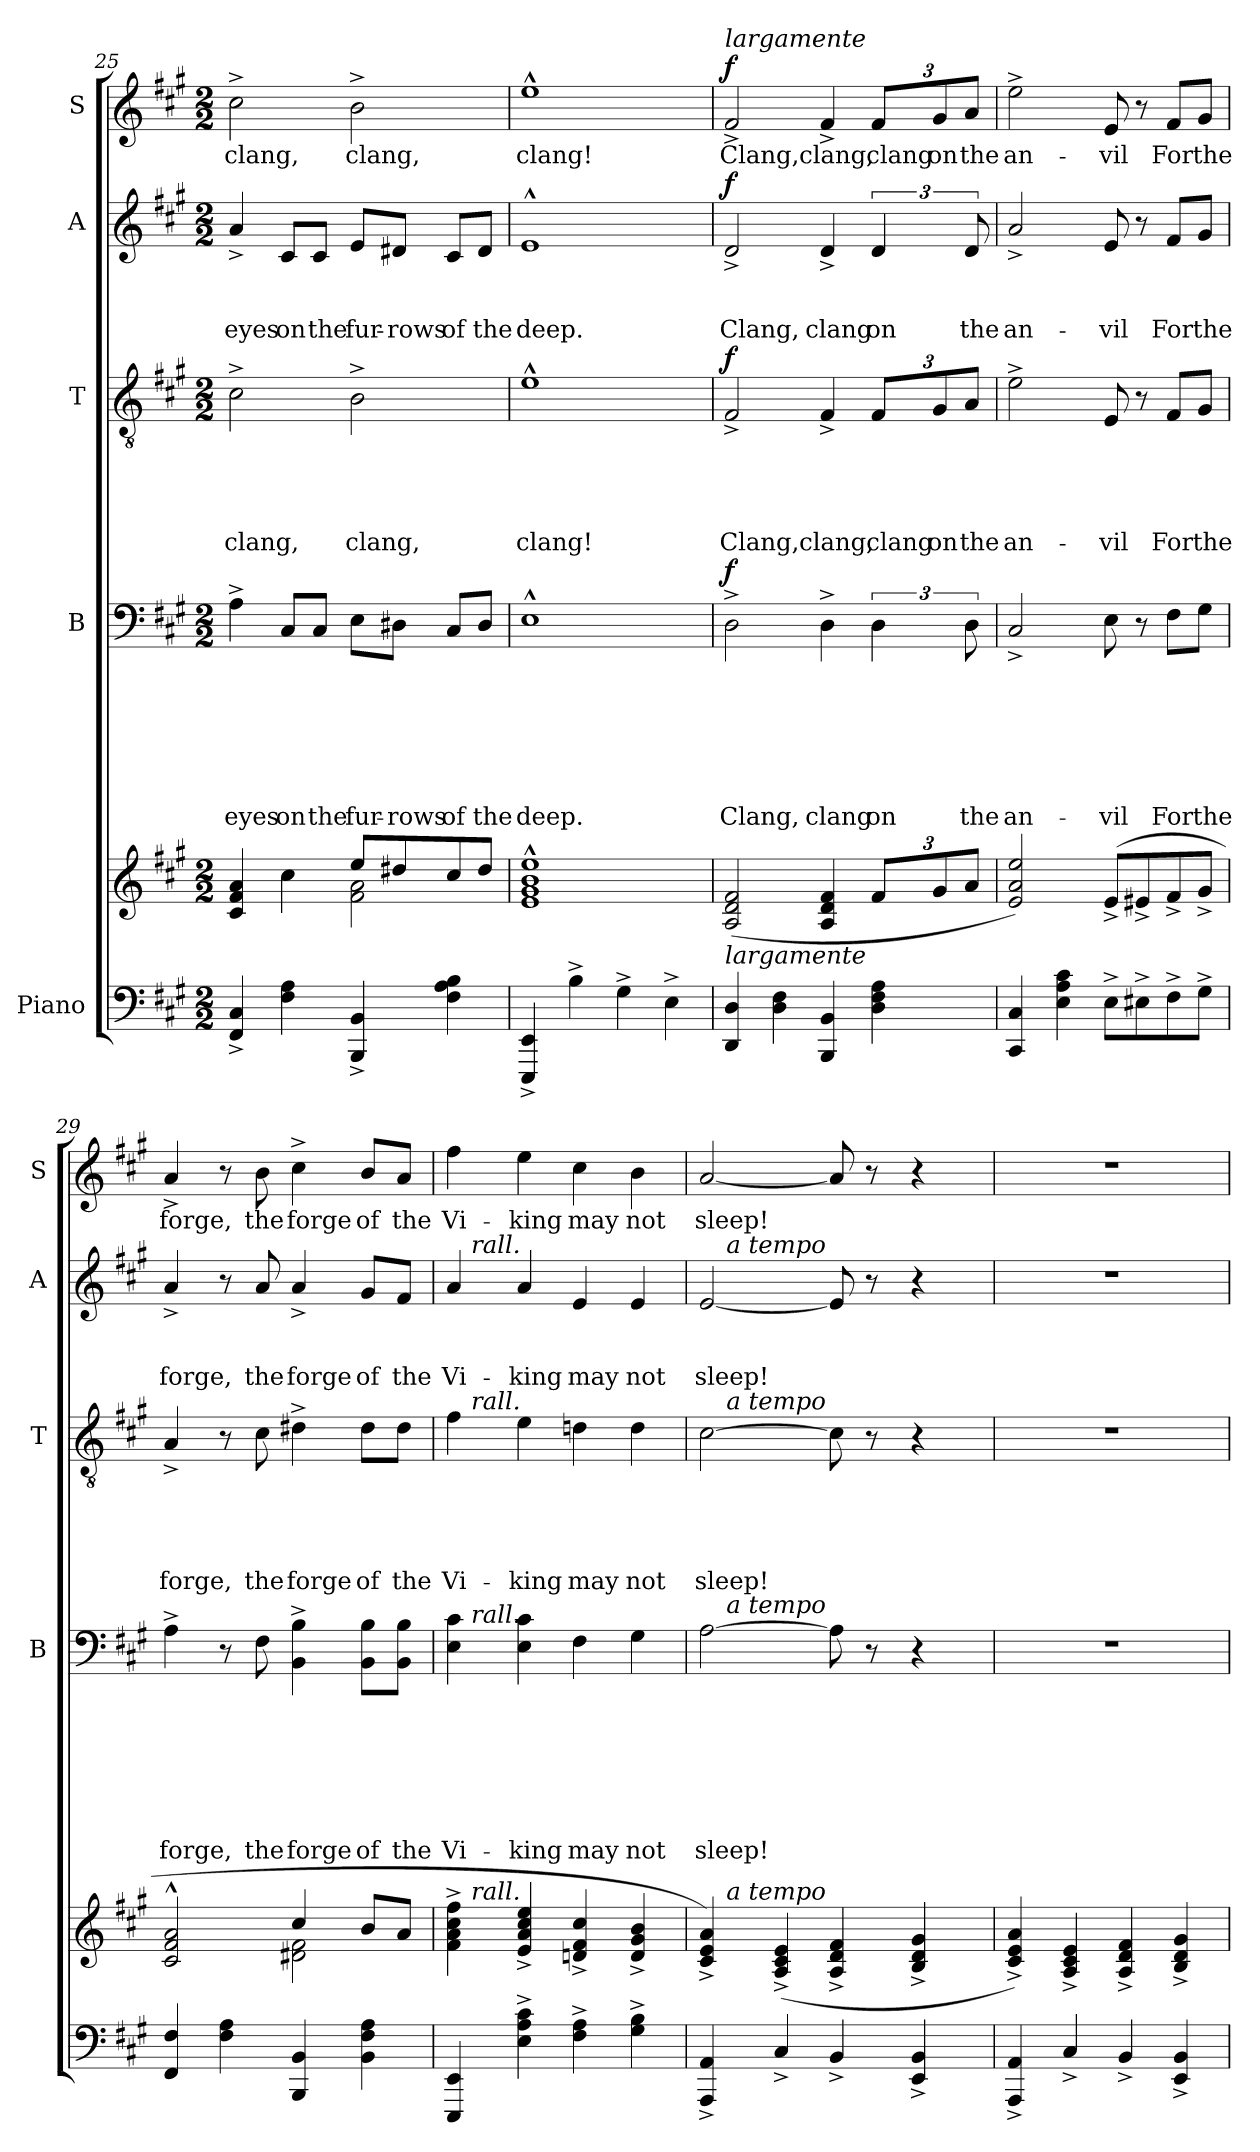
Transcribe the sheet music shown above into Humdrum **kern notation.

**kern	**kern	**kern	**text	**text	**text	**text	**text	**text	**text	**dynam	**kern	**text	**text	**text	**text	**text	**dynam	**kern	**text	**text	**text	**dynam	**kern	**text	**dynam
*part5	*part5	*part4	*part4	*part4	*part4	*part4	*part4	*part4	*part4	*part4	*part3	*part3	*part3	*part3	*part3	*part3	*part3	*part2	*part2	*part2	*part2	*part2	*part1	*part1	*part1
*staff6	*staff5	*staff4	*staff4	*staff4	*staff4	*staff4	*staff4	*staff4	*staff4	*staff4	*staff3	*staff3	*staff3	*staff3	*staff3	*staff3	*staff3	*staff2	*staff2	*staff2	*staff2	*staff2	*staff1	*staff1	*staff1
*I"Piano	*	*I"B	*	*	*	*	*	*	*	*	*I"T	*	*	*	*	*	*	*I"A	*	*	*	*	*I"S	*	*
*	*	*I'B	*	*	*	*	*	*	*	*	*I'T	*	*	*	*	*	*	*I'A	*	*	*	*	*I'S	*	*
!!LO:LB:g=z
*clefF4	*clefG2	*clefF4	*	*	*	*	*	*	*	*	*clefGv2	*	*	*	*	*	*	*clefG2	*	*	*	*	*clefG2	*	*
*k[f#c#g#]	*k[f#c#g#]	*k[f#c#g#]	*	*	*	*	*	*	*	*	*k[f#c#g#]	*	*	*	*	*	*	*k[f#c#g#]	*	*	*	*	*k[f#c#g#]	*	*
*A:	*A:	*A:	*	*	*	*	*	*	*	*	*A:	*	*	*	*	*	*	*A:	*	*	*	*	*A:	*	*
*M2/2	*M2/2	*M2/2	*	*	*	*	*	*	*	*	*M2/2	*	*	*	*	*	*	*M2/2	*	*	*	*	*M2/2	*	*
=25	=25	=25	=25	=25	=25	=25	=25	=25	=25	=25	=25	=25	=25	=25	=25	=25	=25	=25	=25	=25	=25	=25	=25	=25	=25
*	*^	*	*	*	*	*	*	*	*	*	*	*	*	*	*	*	*	*	*	*	*	*	*	*	*
!	!	!	!	!	!	!	!	!	!	!LO:LY:b	!	!	!	!	!	!	!LO:LY:b	!	!	!	!	!LO:LY:b	!	!	!LO:LY:b	!
4FF#/^< 4C#/^<	4c#/ 4f#/ 4a/	4ryy	4A^>\	.	.	.	.	.	.	eyes	.	2c#^>\	.	.	.	.	clang,	.	4a^</	.	.	eyes	.	2cc#^>\	clang,	.
!	!	!	!	!	!	!	!	!	!	!LO:LY:b	!	!	!	!	!	!	!	!	!	!	!	!LO:LY:b	!	!	!	!
4F#\ 4A\	4ryy	4cc#\	8C#/L	.	.	.	.	.	.	on	.	.	.	.	.	.	.	.	8c#/L	.	.	on	.	.	.	.
!	!	!	!	!	!	!	!	!	!	!LO:LY:b	!	!	!	!	!	!	!	!	!	!	!	!LO:LY:b	!	!	!	!
.	.	.	8C#/J	.	.	.	.	.	.	the	.	.	.	.	.	.	.	.	8c#/J	.	.	the	.	.	.	.
!	!	!	!	!	!	!	!	!	!	!LO:LY:b	!	!	!	!	!	!	!LO:LY:b	!	!	!	!	!LO:LY:b	!	!	!LO:LY:b	!
4BBB/^< 4BB/^<	8ee/L	2f#\ 2a\	8E\L	.	.	.	.	.	.	fur-	.	2B^>\	.	.	.	.	clang,	.	8e/L	.	.	fur-	.	2b^>\	clang,	.
!	!	!	!	!	!	!	!	!	!	!LO:LY:b	!	!	!	!	!	!	!	!	!	!	!	!LO:LY:b	!	!	!	!
.	8dd#X/	.	8D#X\J	.	.	.	.	.	.	-rows	.	.	.	.	.	.	.	.	8d#X/J	.	.	-rows	.	.	.	.
!	!	!	!	!	!	!	!	!	!	!LO:LY:b	!	!	!	!	!	!	!	!	!	!	!	!LO:LY:b	!	!	!	!
4F#\ 4A\ 4B\	8cc#/	.	8C#/L	.	.	.	.	.	.	of	.	.	.	.	.	.	.	.	8c#/L	.	.	of	.	.	.	.
!	!	!	!	!	!	!	!	!	!	!LO:LY:b	!	!	!	!	!	!	!	!	!	!	!	!LO:LY:b	!	!	!	!
.	8dd#/J	.	8D#/J	.	.	.	.	.	.	the	.	.	.	.	.	.	.	.	8d#/J	.	.	the	.	.	.	.
*	*v	*v	*	*	*	*	*	*	*	*	*	*	*	*	*	*	*	*	*	*	*	*	*	*	*	*
=26	=26	=26	=26	=26	=26	=26	=26	=26	=26	=26	=26	=26	=26	=26	=26	=26	=26	=26	=26	=26	=26	=26	=26	=26	=26
!	!	!	!	!	!	!	!	!	!LO:LY:b	!	!	!	!	!	!	!LO:LY:b	!	!	!	!	!LO:LY:b	!	!	!LO:LY:b	!
4EEE/^< 4EE/^<	1e^^< 1g#^^< 1b^^< 1ee^^<	1E^^>	.	.	.	.	.	.	deep.	.	1e^^>	.	.	.	.	clang!	.	1e^^<	.	.	deep.	.	1ee^^>	clang!	.
4B^>\	.	.	.	.	.	.	.	.	.	.	.	.	.	.	.	.	.	.	.	.	.	.	.	.	.
4G#^>\	.	.	.	.	.	.	.	.	.	.	.	.	.	.	.	.	.	.	.	.	.	.	.	.	.
4E^>\	.	.	.	.	.	.	.	.	.	.	.	.	.	.	.	.	.	.	.	.	.	.	.	.	.
=27	=27	=27	=27	=27	=27	=27	=27	=27	=27	=27	=27	=27	=27	=27	=27	=27	=27	=27	=27	=27	=27	=27	=27	=27	=27
!	!	!	!	!	!	!	!	!	!	!	!	!	!	!	!	!	!	!	!	!	!	!	!LO:TX:a:i:t=largamente	!	!
!LO:TX:a:i:t=largamente	!	!	!	!	!	!	!	!	!	!	!	!	!	!	!	!	!	!	!	!	!	!	!	!	!
!	!	!	!	!	!	!	!	!	!LO:LY:b	!LO:DY:a	!	!	!	!	!	!LO:LY:b	!LO:DY:a	!	!	!	!LO:LY:b	!LO:DY:a	!	!LO:LY:b	!LO:DY:a
4DD/ 4D/	(2A/ 2d/ 2f#/	2D^>\	.	.	.	.	.	.	Clang,	f	2F#^</	.	.	.	.	Clang,	f	2d^</	.	.	Clang,	f	2f#^</	Clang,	f
4D\ 4F#\	.	.	.	.	.	.	.	.	.	.	.	.	.	.	.	.	.	.	.	.	.	.	.	.	.
!	!	!	!	!	!	!	!	!	!LO:LY:b	!	!	!	!	!	!	!LO:LY:b	!	!	!	!	!LO:LY:b	!	!	!LO:LY:b	!
4BBB/ 4BB/	4A/ 4d/ 4f#/	4D^>\	.	.	.	.	.	.	clang	.	4F#^</	.	.	.	.	clang,	.	4d^</	.	.	clang	.	4f#^</	clang,	.
*	*Xbrackettup	*	*	*	*	*	*	*	*	*	*	*	*	*	*	*	*	*	*	*	*	*	*	*	*
!	!	!	!	!	!	!	!	!	!LO:LY:b	!	!	!	!	!	!	!	!	!	!	!	!	!	!	!	!
*	*	*	*	*	*	*	*	*	*	*	*Xbrackettup	*	*	*	*	*	*	*	*	*	*	*	*	*	*
!	!	!	!	!	!	!	!	!	!	!	!	!	!	!	!	!LO:LY:b	!	!	!	!	!LO:LY:b	!	!	!	!
*	*	*	*	*	*	*	*	*	*	*	*	*	*	*	*	*	*	*	*	*	*	*	*Xbrackettup	*	*
!	!	!	!	!	!	!	!	!	!	!	!	!	!	!	!	!	!	!	!	!	!	!	!	!LO:LY:b	!
4D\ 4F#\ 4A\	12f#/L	6D\	.	.	.	.	.	.	on	.	12F#/L	.	.	.	.	clang	.	6d/	.	.	on	.	12f#/L	clang	.
!	!	!	!	!	!	!	!	!	!	!	!	!	!	!	!	!LO:LY:b	!	!	!	!	!	!	!	!LO:LY:b	!
.	12g#/	.	.	.	.	.	.	.	.	.	12G#/	.	.	.	.	on	.	.	.	.	.	.	12g#/	on	.
!	!	!	!	!	!	!	!	!	!LO:LY:b	!	!	!	!	!	!	!LO:LY:b	!	!	!	!	!LO:LY:b	!	!	!LO:LY:b	!
.	12a/J	12D\	.	.	.	.	.	.	the	.	12A/J	.	.	.	.	the	.	12d/	.	.	the	.	12a/J	the	.
=28	=28	=28	=28	=28	=28	=28	=28	=28	=28	=28	=28	=28	=28	=28	=28	=28	=28	=28	=28	=28	=28	=28	=28	=28	=28
!	!	!	!	!	!	!	!	!	!LO:LY:b	!	!	!	!	!	!	!LO:LY:b	!	!	!	!	!LO:LY:b	!	!	!LO:LY:b	!
4CC#/ 4C#/	2e/ 2a/ 2ee/)	2C#^</	.	.	.	.	.	.	an-	.	2e^>\	.	.	.	.	an-	.	2a^</	.	.	an-	.	2ee^>\	an-	.
4E\ 4A\ 4c#\	.	.	.	.	.	.	.	.	.	.	.	.	.	.	.	.	.	.	.	.	.	.	.	.	.
!	!	!	!	!	!	!	!	!	!LO:LY:b	!	!	!	!	!	!	!LO:LY:b	!	!	!	!	!LO:LY:b	!	!	!LO:LY:b	!
8E^>\L	(>8e^</L	8E\	.	.	.	.	.	.	-vil	.	8E/	.	.	.	.	-vil	.	8e/	.	.	-vil	.	8e/	-vil	.
8E#X^>\	8e#X^</	8r	.	.	.	.	.	.	.	.	8r	.	.	.	.	.	.	8r	.	.	.	.	8r	.	.
!	!	!	!	!	!	!	!	!	!LO:LY:b	!	!	!	!	!	!	!LO:LY:b	!	!	!	!	!LO:LY:b	!	!	!LO:LY:b	!
8F#^>\	8f#^</	8F#\L	.	.	.	.	.	.	For	.	8F#/L	.	.	.	.	For	.	8f#/L	.	.	For	.	8f#/L	For	.
!	!	!	!	!	!	!	!	!	!LO:LY:b	!	!	!	!	!	!	!LO:LY:b	!	!	!	!	!LO:LY:b	!	!	!LO:LY:b	!
8G#^>\J	8g#^</J	8G#\J	.	.	.	.	.	.	the	.	8G#/J	.	.	.	.	the	.	8g#/J	.	.	the	.	8g#/J	the	.
!!LO:PB:g=z
=29	=29	=29	=29	=29	=29	=29	=29	=29	=29	=29	=29	=29	=29	=29	=29	=29	=29	=29	=29	=29	=29	=29	=29	=29	=29
*	*^	*	*	*	*	*	*	*	*	*	*	*	*	*	*	*	*	*	*	*	*	*	*	*	*
!	!	!	!	!	!	!	!	!	!	!LO:LY:b	!	!	!	!	!	!	!LO:LY:b	!	!	!	!	!LO:LY:b	!	!	!LO:LY:b	!
4FF#/ 4F#/	2c#/^^> 2f#/^^> 2a/^^>	2ryy	4A^>\	.	.	.	.	.	.	forge,	.	4A^</	.	.	.	.	forge,	.	4a^</	.	.	forge,	.	4a^</	forge,	.
4F#\ 4A\	.	.	8r	.	.	.	.	.	.	.	.	8r	.	.	.	.	.	.	8r	.	.	.	.	8r	.	.
!	!	!	!	!	!	!	!	!	!	!LO:LY:b	!	!	!	!	!	!	!LO:LY:b	!	!	!	!	!LO:LY:b	!	!	!LO:LY:b	!
.	.	.	8F#\	.	.	.	.	.	.	the	.	8c#\	.	.	.	.	the	.	8a/	.	.	the	.	8b\	the	.
!	!	!	!	!	!	!	!	!	!	!LO:LY:b	!	!	!	!	!	!	!LO:LY:b	!	!	!	!	!LO:LY:b	!	!	!LO:LY:b	!
4BBB/ 4BB/	4cc#/	2d#X\ 2f#\	4BB\^> 4B\^>	.	.	.	.	.	.	forge	.	4d#X^>\	.	.	.	.	forge	.	4a^</	.	.	forge	.	4cc#^>\	forge	.
!	!	!	!	!	!	!	!	!	!	!LO:LY:b	!	!	!	!	!	!	!LO:LY:b	!	!	!	!	!LO:LY:b	!	!	!LO:LY:b	!
4BB\ 4F#\ 4A\	8b/L	.	8BB\ 8B\L	.	.	.	.	.	.	of	.	8d#\L	.	.	.	.	of	.	8g#/L	.	.	of	.	8b/L	of	.
!	!	!	!	!	!	!	!	!	!	!LO:LY:b	!	!	!	!	!	!	!LO:LY:b	!	!	!	!	!LO:LY:b	!	!	!LO:LY:b	!
.	8a/J	.	8BB\ 8B\J	.	.	.	.	.	.	the	.	8d#\J	.	.	.	.	the	.	8f#/J	.	.	the	.	8a/J	the	.
=30	=30	=30	=30	=30	=30	=30	=30	=30	=30	=30	=30	=30	=30	=30	=30	=30	=30	=30	=30	=30	=30	=30	=30	=30	=30	=30
!	!	!	!	!	!	!	!	!	!	!LO:LY:b	!	!	!	!	!	!	!LO:LY:b	!	!	!	!	!LO:LY:b	!	!	!LO:LY:b	!
*	*	*	*^	*	*	*	*	*	*	*	*	*^	*	*	*	*	*	*	*^	*	*	*	*	*	*	*
4EEE/ 4EE/	4f#\^> 4a\^> 4cc#\^> 4ff#\^>	16ryy	4E\ 4c#\	16ryy	.	.	.	.	.	.	Vi-	.	4f#\	16ryy	.	.	.	.	Vi-	.	4a/	16ryy	.	.	Vi-	.	4ff#\	Vi-	.
!	!	!	!	!	!	!	!	!	!	!	!	!	!	!	!	!	!	!	!	!	!	!LO:TX:a:i:t=rall.	!	!	!	!	!	!	!
!	!	!	!	!	!	!	!	!	!	!	!	!	!	!LO:TX:a:i:t=rall.	!	!	!	!	!	!	!	!	!	!	!	!	!	!	!
!	!	!	!	!LO:TX:a:i:t=rall.	!	!	!	!	!	!	!	!	!	!	!	!	!	!	!	!	!	!	!	!	!	!	!	!	!
!	!	!LO:TX:a:i:t=rall.	!	!	!	!	!	!	!	!	!	!	!	!	!	!	!	!	!	!	!	!	!	!	!	!	!	!	!
.	.	2...ryy	.	2...ryy	.	.	.	.	.	.	.	.	.	2...ryy	.	.	.	.	.	.	.	2...ryy	.	.	.	.	.	.	.
!	!	!	!	!	!	!	!	!	!	!	!LO:LY:b	!	!	!	!	!	!	!	!LO:LY:b	!	!	!	!	!	!LO:LY:b	!	!	!LO:LY:b	!
4E\^> 4A\^> 4c#\^>	4e/^< 4a/^< 4cc#/^< 4ee/^<	.	4E\ 4c#\	.	.	.	.	.	.	.	-king	.	4e\	.	.	.	.	.	-king	.	4a/	.	.	.	-king	.	4ee\	-king	.
!	!	!	!	!	!	!	!	!	!	!	!LO:LY:b	!	!	!	!	!	!	!	!LO:LY:b	!	!	!	!	!	!LO:LY:b	!	!	!LO:LY:b	!
4F#\^> 4A\^>	4dn/^< 4f#/^< 4cc#/^<	.	4F#\	.	.	.	.	.	.	.	may	.	4dn\	.	.	.	.	.	may	.	4e/	.	.	.	may	.	4cc#\	may	.
!	!	!	!	!	!	!	!	!	!	!	!LO:LY:b	!	!	!	!	!	!	!	!LO:LY:b	!	!	!	!	!	!LO:LY:b	!	!	!LO:LY:b	!
4G#\^> 4B\^>	4d/^< 4g#/^< 4b/^<	.	4G#\	.	.	.	.	.	.	.	not	.	4d\	.	.	.	.	.	not	.	4e/	.	.	.	not	.	4b\	not	.
=31	=31	=31	=31	=31	=31	=31	=31	=31	=31	=31	=31	=31	=31	=31	=31	=31	=31	=31	=31	=31	=31	=31	=31	=31	=31	=31	=31	=31	=31
!	!	!	!	!	!	!	!	!	!	!	!LO:LY:b	!	!	!	!	!	!	!	!LO:LY:b	!	!	!	!	!	!LO:LY:b	!	!	!LO:LY:b	!
4AAA/^< 4AA/^<	4c#/^< 4e/^< 4a/^<)	24ryy	[>2A\	24ryy	.	.	.	.	.	.	sleep!	.	[>2c#\	24ryy	.	.	.	.	sleep!	.	[<2e/	24ryy	.	.	sleep!	.	[<2a/	sleep!	.
.	.	96ryy	.	96ryy	.	.	.	.	.	.	.	.	.	96ryy	.	.	.	.	.	.	.	96ryy	.	.	.	.	.	.	.
!	!	!	!	!	!	!	!	!	!	!	!	!	!	!	!	!	!	!	!	!	!	!LO:TX:a:i:t=a tempo	!	!	!	!	!	!	!
!	!	!	!	!	!	!	!	!	!	!	!	!	!	!LO:TX:a:i:t=a tempo	!	!	!	!	!	!	!	!	!	!	!	!	!	!	!
!	!	!	!	!LO:TX:a:i:t=a tempo	!	!	!	!	!	!	!	!	!	!	!	!	!	!	!	!	!	!	!	!	!	!	!	!	!
!	!	!LO:TX:a:i:t=a tempo	!	!	!	!	!	!	!	!	!	!	!	!	!	!	!	!	!	!	!	!	!	!	!	!	!	!	!
.	.	3%2ryy	.	3%2ryy	.	.	.	.	.	.	.	.	.	3%2ryy	.	.	.	.	.	.	.	3%2ryy	.	.	.	.	.	.	.
4C#^</	(4A/^< 4c#/^< 4e/^<	.	.	.	.	.	.	.	.	.	.	.	.	.	.	.	.	.	.	.	.	.	.	.	.	.	.	.	.
4BB^</	4A/^< 4d/^< 4f#/^<	.	8A\]	.	.	.	.	.	.	.	.	.	8c#\]	.	.	.	.	.	.	.	8e/]	.	.	.	.	.	8a/]	.	.
.	.	.	8r	.	.	.	.	.	.	.	.	.	8r	.	.	.	.	.	.	.	8r	.	.	.	.	.	8r	.	.
.	.	6ryy	.	6ryy	.	.	.	.	.	.	.	.	.	6ryy	.	.	.	.	.	.	.	6ryy	.	.	.	.	.	.	.
4EE/^< 4BB/^<	4B/^< 4d/^< 4g#/^<	.	4r	.	.	.	.	.	.	.	.	.	4r	.	.	.	.	.	.	.	4r	.	.	.	.	.	4r	.	.
.	.	12ryy	.	12ryy	.	.	.	.	.	.	.	.	.	12ryy	.	.	.	.	.	.	.	12ryy	.	.	.	.	.	.	.
.	.	48.ryy	.	48.ryy	.	.	.	.	.	.	.	.	.	48.ryy	.	.	.	.	.	.	.	48.ryy	.	.	.	.	.	.	.
*	*v	*v	*	*	*	*	*	*	*	*	*	*	*v	*v	*	*	*	*	*	*	*v	*v	*	*	*	*	*	*	*
*	*	*v	*v	*	*	*	*	*	*	*	*	*	*	*	*	*	*	*	*	*	*	*	*	*	*	*
=32	=32	=32	=32	=32	=32	=32	=32	=32	=32	=32	=32	=32	=32	=32	=32	=32	=32	=32	=32	=32	=32	=32	=32	=32	=32
4AAA/^< 4AA/^<	4c#/^< 4e/^< 4a/^<)	1r	.	.	.	.	.	.	.	.	1r	.	.	.	.	.	.	1r	.	.	.	.	1r	.	.
4C#^</	4A/^< 4c#/^< 4e/^<	.	.	.	.	.	.	.	.	.	.	.	.	.	.	.	.	.	.	.	.	.	.	.	.
4BB^</	4A/^< 4d/^< 4f#/^<	.	.	.	.	.	.	.	.	.	.	.	.	.	.	.	.	.	.	.	.	.	.	.	.
4EE/^< 4BB/^<	4B/^< 4d/^< 4g#/^<	.	.	.	.	.	.	.	.	.	.	.	.	.	.	.	.	.	.	.	.	.	.	.	.
=	=	=	=	=	=	=	=	=	=	=	=	=	=	=	=	=	=	=	=	=	=	=	=	=	=
*-	*-	*-	*-	*-	*-	*-	*-	*-	*-	*-	*-	*-	*-	*-	*-	*-	*-	*-	*-	*-	*-	*-	*-	*-	*-
